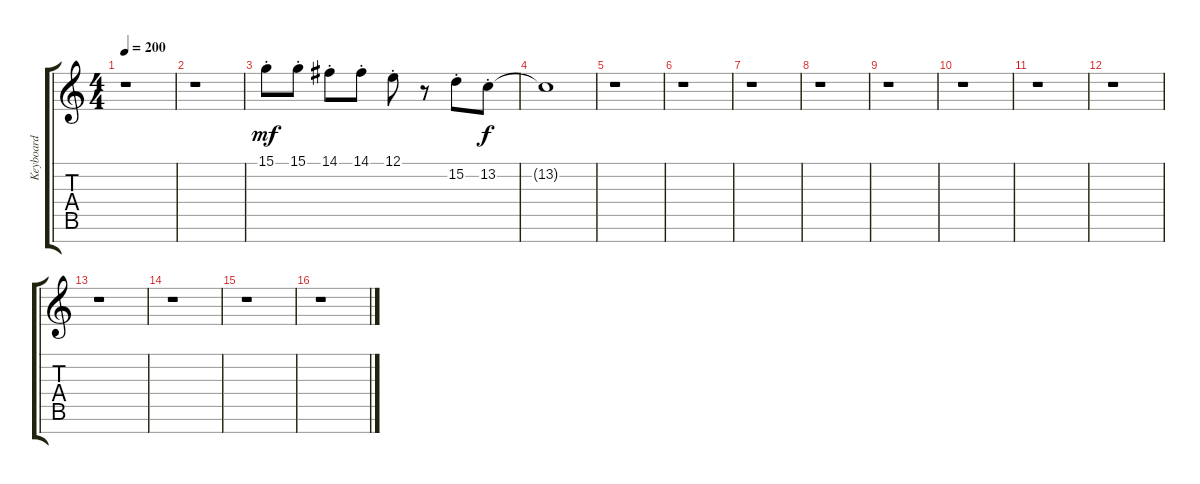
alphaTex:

\track ("Keyboard" "Keyboard") {instrument orchestrahit}
\staff {score tabs}
\tuning (E4 B3 G3 D3 A2 E2 B1) {hide}
\ts (4 4)
\tempo 200
\clef g2
\ks c
r.1{dy f} |
r.1 |
15.1{st}.8{dy mf} 15.1{st}.8 14.1{st}.8 14.1{st}.8 12.1{st}.8 r.8 15.2{st}.8 13.2{st}.8{dy f} |
13.2{t}.1 |
r.1 |
r.1 |
r.1 |
r.1 |
r.1 |
\section ("" "")
r.1 |
r.1 |
r.1 |
r.1 |
r.1 |
\section ("" "")
r.1 |
r.1
